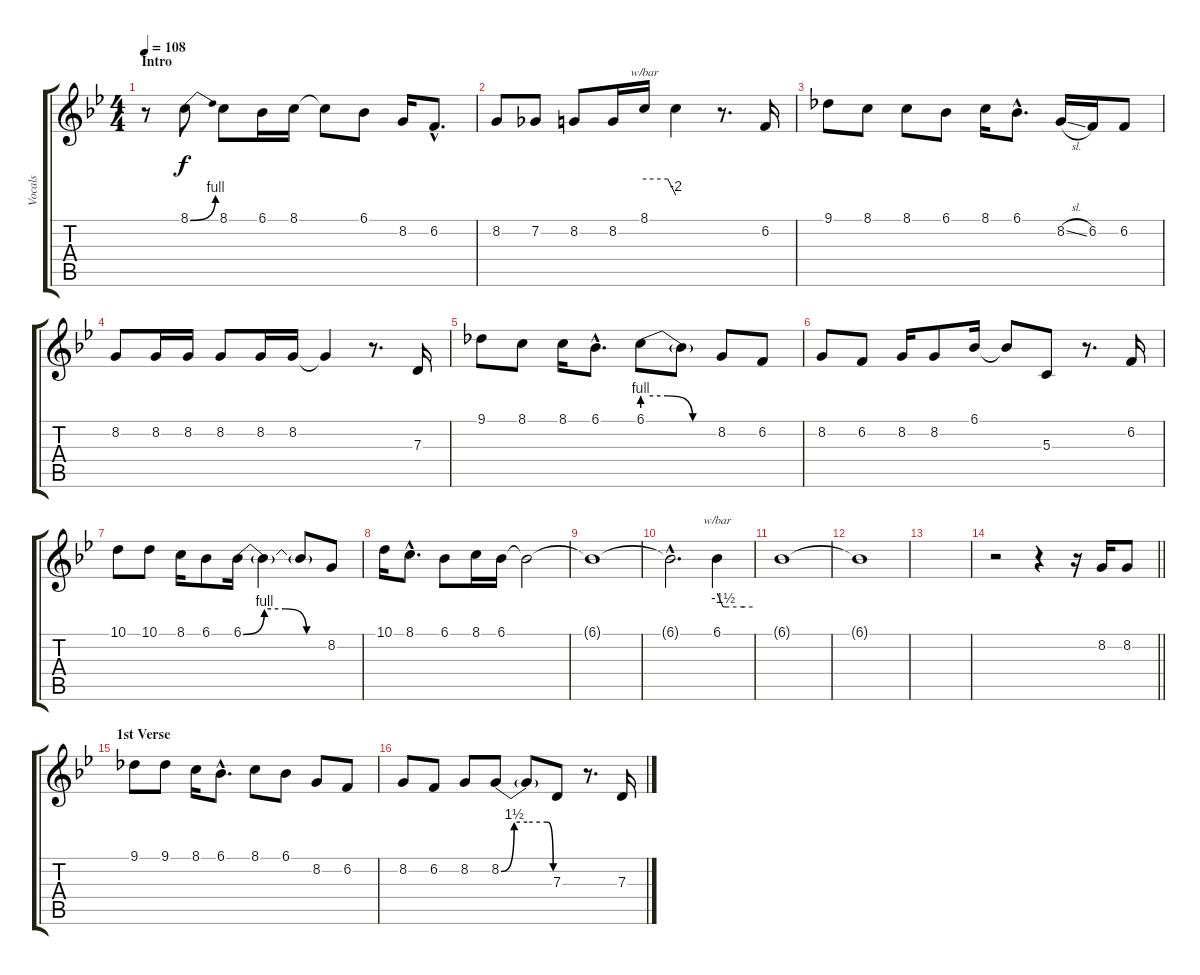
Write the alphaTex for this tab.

\track ("Vocals" "Vocals") {instrument tenorsax}
\staff {score tabs}
\tuning (E4 B3 G3 D3 A2 E2) {hide}
\ts (4 4)
\section ("" "Intro")
\tempo 108
\clef g2
\ks gminor
r.8{dy f instrument tenorsax} 8.1{be (bend 0 0 60 4)}.8 8.1.8 6.1.16 8.1.16 8.1{t}.8 6.1.8 8.2.16 6.2{hac}.8{d} |
8.2.8 7.2.8 8.2.8 8.2.16 8.1.16{tbe (custom default 0 0 45 0 60 -8)} 8.1{t}.4 r.8{d} 6.2.16 |
9.1.8 8.1.8 8.1.8 6.1.8 8.1.16 6.1{hac}.8{d} 8.2{sl}.16 6.2.16 6.2.8 |
8.2.8 8.2.16 8.2.16 8.2.8 8.2.16 8.2.16 8.2{t}.4 r.8{d} 7.3.16 |
9.1.8 8.1.8 8.1.16 6.1{hac}.8{d} 6.1{be (custom 0 4 20 4 40 0 60 0)}.8 6.1{t}.8 8.2.8 6.2.8 |
8.2.8 6.2.8 8.2.16 8.2.8 6.1.16 6.1{t}.8 5.3.8 r.8{d} 6.2.16 |
10.1.8 10.1.8 8.1.16 6.1.8 6.1{be (custom 0 0 15 4 30 4 45 0 60 0)}.16 6.1{t}.4 6.1{t}.8 8.2.8 |
10.1.16 8.1{hac}.8{d} 6.1.8 8.1.16 6.1.16 6.1{t}.2 |
6.1{t}.1 |
6.1{hac t}.2{d} 6.1.4{tbe (custom default 0 0 10 -6 15 -6 45 -6 60 -6)} |
6.1{t}.1 |
6.1{t}.1 |
|
\barLineRight lightlight
r.2 r.4 r.16 8.2.16 8.2.8 |
\section ("" "1st Verse")
9.1.8 9.1.8 8.1.16 6.1{hac}.8{d} 8.1.8 6.1.8 8.2.8 6.2.8 |
8.2.8 6.2.8 8.2.8 8.2{be (custom 0 0 15 6 30 6 53 6 60 0)}.8 8.2{t}.8 7.3.8 r.8{d} 7.3.16
